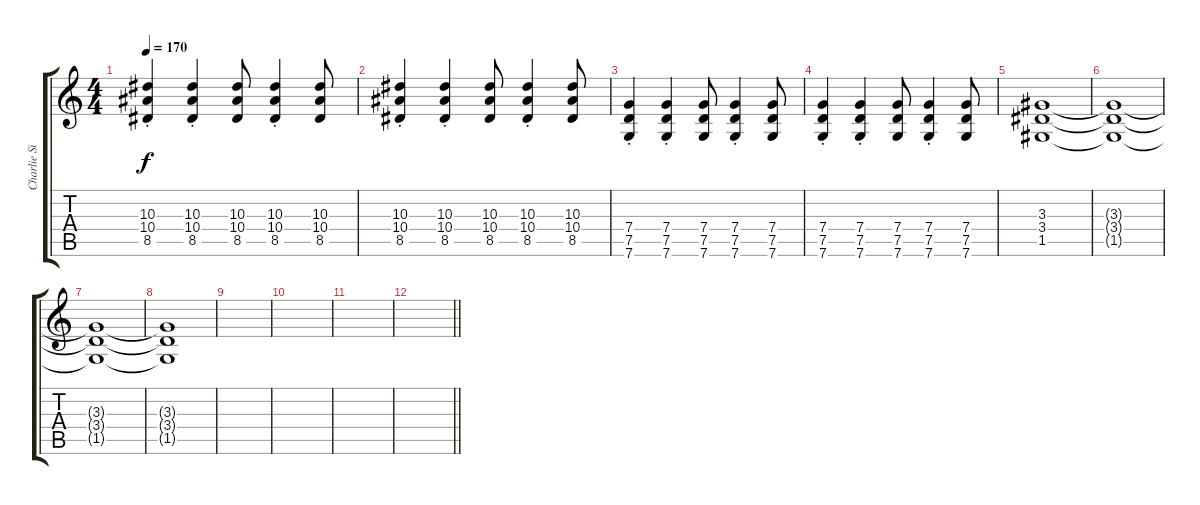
\track ("Charlie Simpson" "Charlie Si") {instrument overdrivenguitar}
\staff {score tabs}
\tuning (D4 A3 F3 C3 G2 C2) {hide}
\ts (4 4)
\tempo 170
\clef g2
\ks c
(10.3{st} 10.4{st} 8.5{st}).4{dy f} (10.3{st} 10.4{st} 8.5{st}).4 (10.3 10.4 8.5).8 (10.3{st} 10.4{st} 8.5{st}).4 (10.3 10.4 8.5).8 |
(10.3{st} 10.4{st} 8.5{st}).4 (10.3{st} 10.4{st} 8.5{st}).4 (10.3 10.4 8.5).8 (10.3{st} 10.4{st} 8.5{st}).4 (10.3 10.4 8.5).8 |
(7.4{st} 7.5{st} 7.6{st}).4 (7.4{st} 7.5{st} 7.6{st}).4 (7.4 7.5 7.6).8 (7.4{st} 7.5{st} 7.6{st}).4 (7.4 7.5 7.6).8 |
(7.4{st} 7.5{st} 7.6{st}).4 (7.4{st} 7.5{st} 7.6{st}).4 (7.4 7.5 7.6).8 (7.4{st} 7.5{st} 7.6{st}).4 (7.4 7.5 7.6).8 |
(3.3 3.4 1.5).1{volume 0} |
(3.3{t} 3.4{t} 1.5{t}).1 |
(3.3{t} 3.4{t} 1.5{t}).1 |
(3.3{t} 3.4{t} 1.5{t}).1 |
|
|
|
\barLineRight lightlight
